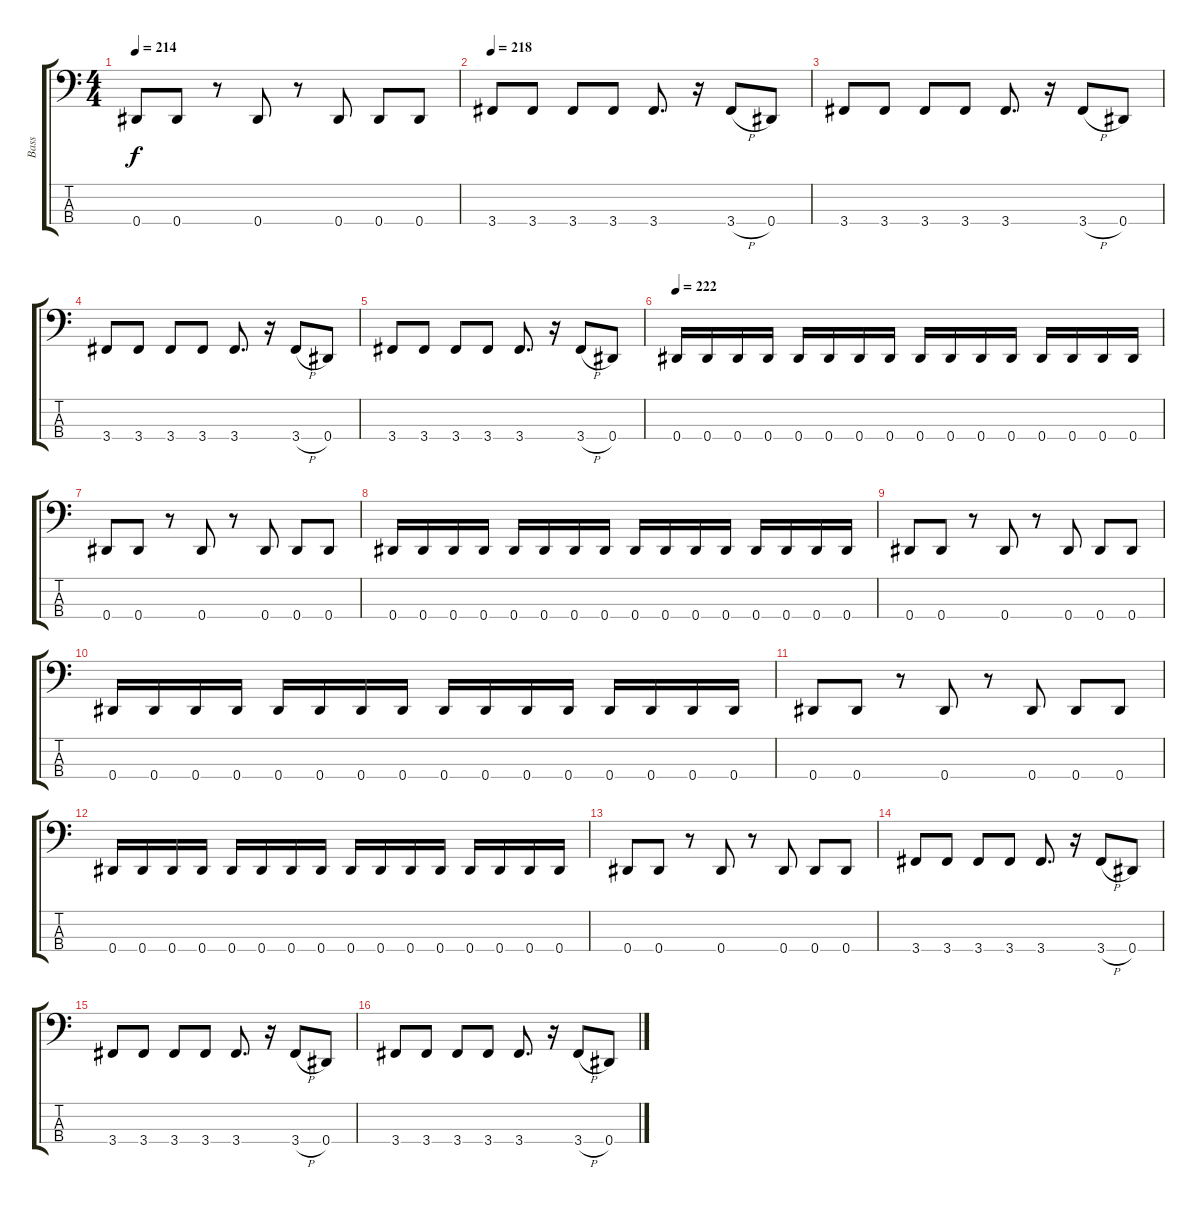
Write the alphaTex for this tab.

\track ("Bass" "Bass") {instrument electricbasspick}
\staff {score tabs}
\tuning (Gb2 Db2 Ab1 Eb1) {hide}
\ts (4 4)
\tempo 214
\clef f4
\ks c
0.4.8{dy f} 0.4.8 r.8 0.4.8 r.8 0.4.8 0.4.8 0.4.8 |
\tempo 218
3.4.8 3.4.8 3.4.8 3.4.8 3.4.8{d} r.16 3.4{h}.8 0.4.8 |
3.4.8 3.4.8 3.4.8 3.4.8 3.4.8{d} r.16 3.4{h}.8 0.4.8 |
3.4.8 3.4.8 3.4.8 3.4.8 3.4.8{d} r.16 3.4{h}.8 0.4.8 |
3.4.8 3.4.8 3.4.8 3.4.8 3.4.8{d} r.16 3.4{h}.8 0.4.8 |
\tempo 222
0.4.16 0.4.16 0.4.16 0.4.16 0.4.16 0.4.16 0.4.16 0.4.16 0.4.16 0.4.16 0.4.16 0.4.16 0.4.16 0.4.16 0.4.16 0.4.16 |
0.4.8 0.4.8 r.8 0.4.8 r.8 0.4.8 0.4.8 0.4.8 |
0.4.16 0.4.16 0.4.16 0.4.16 0.4.16 0.4.16 0.4.16 0.4.16 0.4.16 0.4.16 0.4.16 0.4.16 0.4.16 0.4.16 0.4.16 0.4.16 |
0.4.8 0.4.8 r.8 0.4.8 r.8 0.4.8 0.4.8 0.4.8 |
0.4.16 0.4.16 0.4.16 0.4.16 0.4.16 0.4.16 0.4.16 0.4.16 0.4.16 0.4.16 0.4.16 0.4.16 0.4.16 0.4.16 0.4.16 0.4.16 |
0.4.8 0.4.8 r.8 0.4.8 r.8 0.4.8 0.4.8 0.4.8 |
0.4.16 0.4.16 0.4.16 0.4.16 0.4.16 0.4.16 0.4.16 0.4.16 0.4.16 0.4.16 0.4.16 0.4.16 0.4.16 0.4.16 0.4.16 0.4.16 |
0.4.8 0.4.8 r.8 0.4.8 r.8 0.4.8 0.4.8 0.4.8 |
3.4.8 3.4.8 3.4.8 3.4.8 3.4.8{d} r.16 3.4{h}.8 0.4.8 |
3.4.8 3.4.8 3.4.8 3.4.8 3.4.8{d} r.16 3.4{h}.8 0.4.8 |
3.4.8 3.4.8 3.4.8 3.4.8 3.4.8{d} r.16 3.4{h}.8 0.4.8
